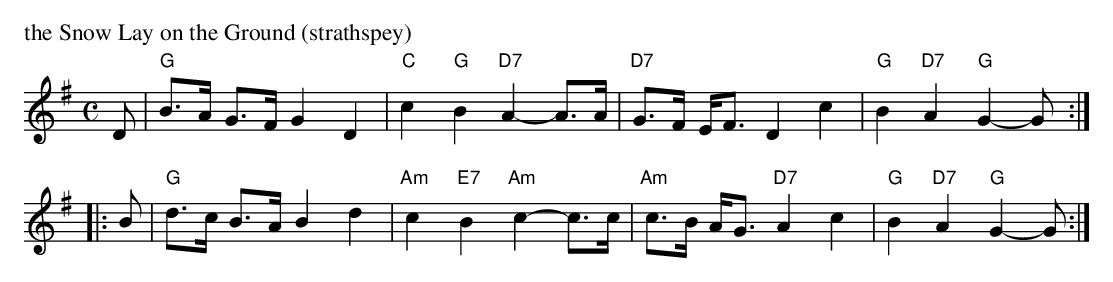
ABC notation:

X:1
P: the Snow Lay on the Ground (strathspey)
M: C
L: 1/16
K: G
D2 \
| "G"B3A G3F G4 D4 | "C"c4 "G"B4 "D7"A4- A3A \
| "D7"G3F EF3 D4 c4 | "G"B4 "D7"A4 "G"G4- G2 :|
|: B2 \
| "G"d3c B3A B4 d4 | "Am"c4 "E7"B4 "Am"c4- c3c \
| "Am"c3B AG3 "D7"A4 c4 | "G"B4 "D7"A4 "G"G4- G2 :|
